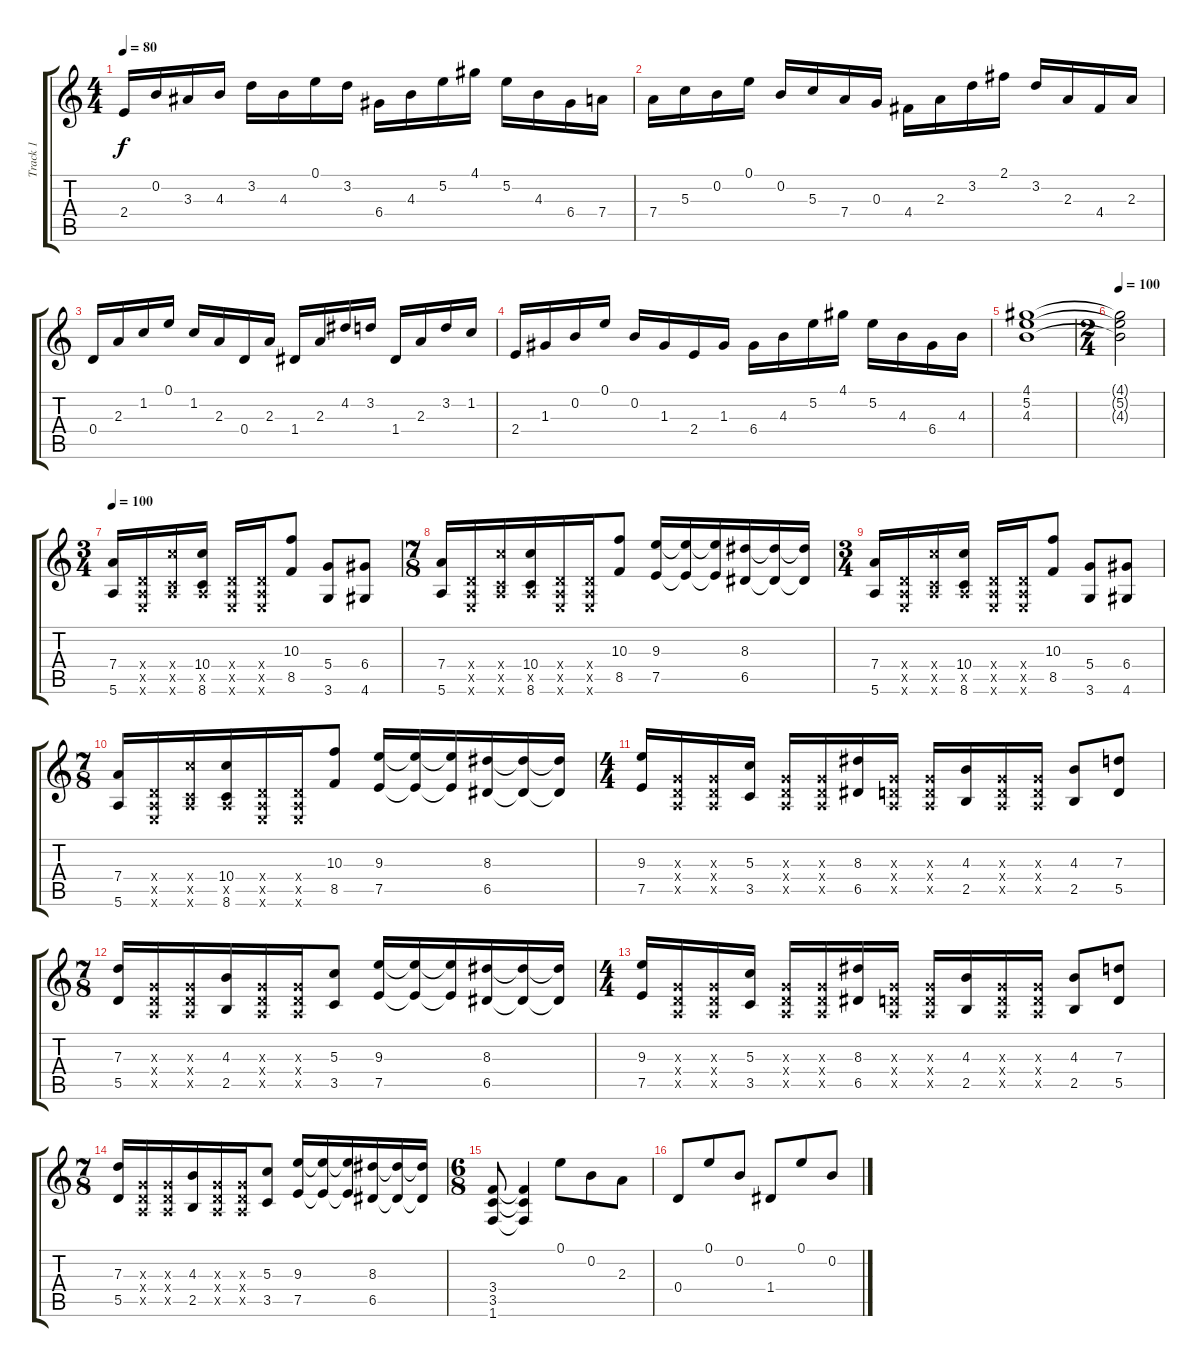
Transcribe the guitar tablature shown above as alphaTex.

\track ("Track 1" "Track 1") {instrument acousticguitarsteel}
\staff {score tabs}
\tuning (E4 B3 G3 D3 A2 E2) {hide}
\ts (4 4)
\tempo 80
\clef g2
\ks c
2.4.16{dy f} 0.2.16 3.3.16 4.3.16 3.2.16 4.3.16 0.1.16 3.2.16 6.4.16 4.3.16 5.2.16 4.1.16 5.2.16 4.3.16 6.4.16 7.4.16 |
7.4.16 5.3.16 0.2.16 0.1.16 0.2.16 5.3.16 7.4.16 0.3.16 4.4.16 2.3.16 3.2.16 2.1.16 3.2.16 2.3.16 4.4.16 2.3.16 |
0.4.16 2.3.16 1.2.16 0.1.16 1.2.16 2.3.16 0.4.16 2.3.16 1.4.16 2.3.16 4.2.16 3.2.16 1.4.16 2.3.16 3.2.16 1.2.16 |
2.4.16 1.3.16 0.2.16 0.1.16 0.2.16 1.3.16 2.4.16 1.3.16 6.4.16 4.3.16 5.2.16 4.1.16 5.2.16 4.3.16 6.4.16 4.3.16 |
(4.1 5.2 4.3).1 |
\ts (2 4)
\tempo 100
(4.1{t} 5.2{t} 4.3{t}).2{instrument distortionguitar} |
\ts (3 4)
\tempo 100
(7.4 5.6).16 (0.4{x} 0.5{x} 0.6{x}).16 (10.4{x} 0.5{x} 8.6{x}).16 (10.4 0.5{x} 8.6).16 (0.4{x} 0.5{x} 0.6{x}).16 (0.4{x} 0.5{x} 0.6{x}).16 (10.3 8.5).8 (5.4 3.6).8 (6.4 4.6).8 |
\ts (7 8)
(7.4 5.6).16 (0.4{x} 0.5{x} 0.6{x}).16 (10.4{x} 0.5{x} 8.6{x}).16 (10.4 0.5{x} 8.6).16 (0.4{x} 0.5{x} 0.6{x}).16 (0.4{x} 0.5{x} 0.6{x}).16 (10.3 8.5).8 (9.3 7.5).16 (9.3{t} 7.5{t}).16 (9.3{t} 7.5{t}).16 (8.3 6.5).16 (8.3{t} 6.5{t}).16 (8.3{t} 6.5{t}).16 |
\ts (3 4)
(7.4 5.6).16 (0.4{x} 0.5{x} 0.6{x}).16 (10.4{x} 0.5{x} 8.6{x}).16 (10.4 0.5{x} 8.6).16 (0.4{x} 0.5{x} 0.6{x}).16 (0.4{x} 0.5{x} 0.6{x}).16 (10.3 8.5).8 (5.4 3.6).8 (6.4 4.6).8 |
\ts (7 8)
(7.4 5.6).16 (0.4{x} 0.5{x} 0.6{x}).16 (10.4{x} 0.5{x} 8.6{x}).16 (10.4 0.5{x} 8.6).16 (0.4{x} 0.5{x} 0.6{x}).16 (0.4{x} 0.5{x} 0.6{x}).16 (10.3 8.5).8 (9.3 7.5).16 (9.3{t} 7.5{t}).16 (9.3{t} 7.5{t}).16 (8.3 6.5).16 (8.3{t} 6.5{t}).16 (8.3{t} 6.5{t}).16 |
\ts (4 4)
(9.3 7.5).16 (0.3{x} 0.4{x} 0.5{x}).16 (0.3{x} 0.4{x} 0.5{x}).16 (5.3 3.5).16 (0.3{x} 0.4{x} 0.5{x}).16 (0.3{x} 0.4{x} 0.5{x}).16 (8.3 6.5).16 (0.3{x} 0.4{x} 0.5{x}).16 (0.3{x} 0.4{x} 0.5{x}).16 (4.3 2.5).16 (0.3{x} 0.4{x} 0.5{x}).16 (0.3{x} 0.4{x} 0.5{x}).16 (4.3 2.5).8 (7.3 5.5).8 |
\ts (7 8)
(7.3 5.5).16 (0.3{x} 0.4{x} 0.5{x}).16 (0.3{x} 0.4{x} 0.5{x}).16 (4.3 2.5).16 (0.3{x} 0.4{x} 0.5{x}).16 (0.3{x} 0.4{x} 0.5{x}).16 (5.3 3.5).8 (9.3 7.5).16 (9.3{t} 7.5{t}).16 (9.3{t} 7.5{t}).16 (8.3 6.5).16 (8.3{t} 6.5{t}).16 (8.3{t} 6.5{t}).16 |
\ts (4 4)
(9.3 7.5).16 (0.3{x} 0.4{x} 0.5{x}).16 (0.3{x} 0.4{x} 0.5{x}).16 (5.3 3.5).16 (0.3{x} 0.4{x} 0.5{x}).16 (0.3{x} 0.4{x} 0.5{x}).16 (8.3 6.5).16 (0.3{x} 0.4{x} 0.5{x}).16 (0.3{x} 0.4{x} 0.5{x}).16 (4.3 2.5).16 (0.3{x} 0.4{x} 0.5{x}).16 (0.3{x} 0.4{x} 0.5{x}).16 (4.3 2.5).8 (7.3 5.5).8 |
\ts (7 8)
(7.3 5.5).16 (0.3{x} 0.4{x} 0.5{x}).16 (0.3{x} 0.4{x} 0.5{x}).16 (4.3 2.5).16 (0.3{x} 0.4{x} 0.5{x}).16 (0.3{x} 0.4{x} 0.5{x}).16 (5.3 3.5).8 (9.3 7.5).16 (9.3{t} 7.5{t}).16 (9.3{t} 7.5{t}).16 (8.3 6.5).16 (8.3{t} 6.5{t}).16 (8.3{t} 6.5{t}).16 |
\ts (6 8)
(3.4 3.5 1.6).8 (3.4{t} 3.5{t} 1.6{t}).4 0.1.8 0.2.8 2.3.8 |
0.4.8 0.1.8 0.2.8 1.4.8 0.1.8 0.2.8
